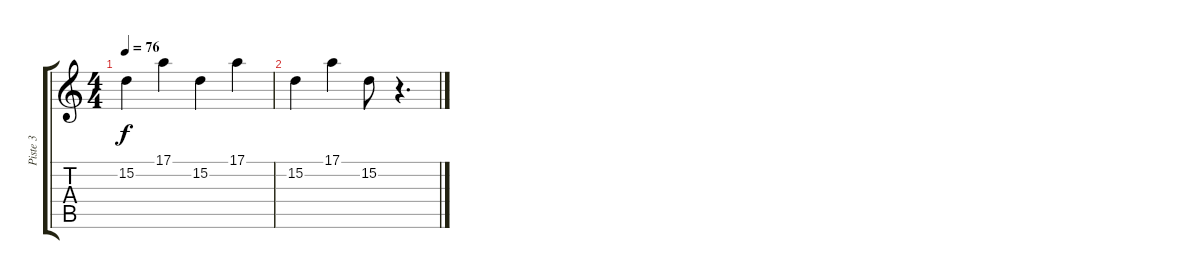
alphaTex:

\track ("Piste 3" "Piste 3") {instrument acousticgrandpiano}
\staff {score tabs}
\tuning (E4 B3 G3 D3 A2 E2) {hide}
\ts (4 4)
\tempo 76
\clef g2
\ks c
15.2.4{dy f} 17.1.4 15.2.4 17.1.4 |
15.2.4 17.1.4 15.2.8 r.4{d}
